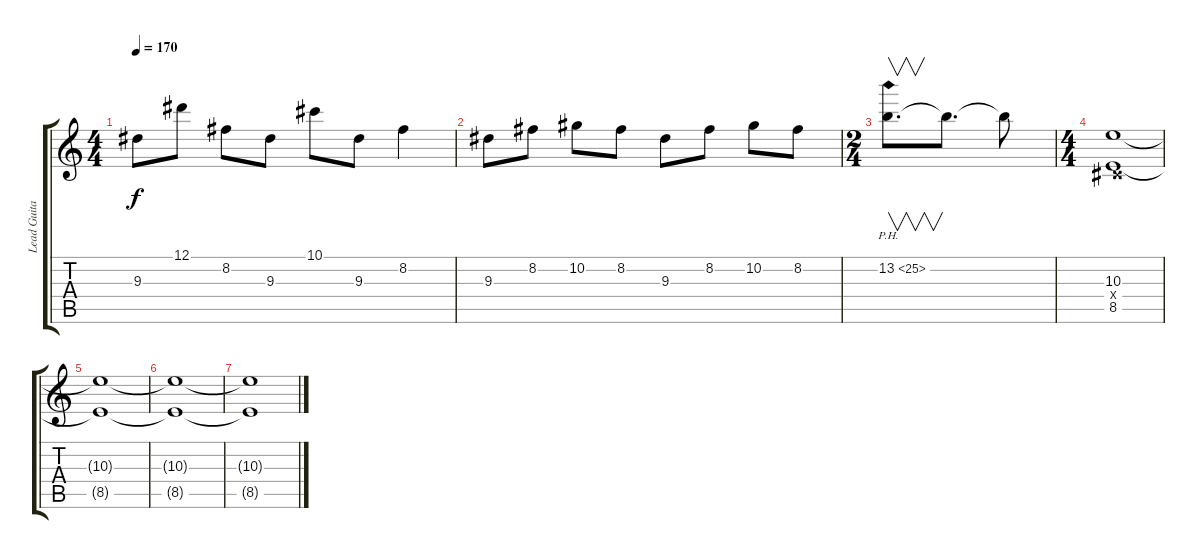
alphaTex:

\track ("Lead Guitar II" "Lead Guita") {instrument distortionguitar}
\staff {score tabs}
\tuning (Eb4 Bb3 Gb3 Db3 Ab2 Db2) {hide}
\ts (4 4)
\tempo 170
\clef g2
\ks c
9.3.8{dy f} 12.1.8 8.2.8 9.3.8 10.1.8 9.3.8 8.2.4 |
9.3.8 8.2.8 10.2.8 8.2.8 9.3.8 8.2.8 10.2.8 8.2.8 |
\ts (2 4)
13.2{ph 12}.8{v d} 13.2{t}.8{d} 13.2{t}.8 |
\ts (4 4)
(10.3 0.4{x} 8.5).1 |
(10.3{t} 8.5{t}).1 |
(10.3{t} 8.5{t}).1 |
(10.3{t} 8.5{t}).1
